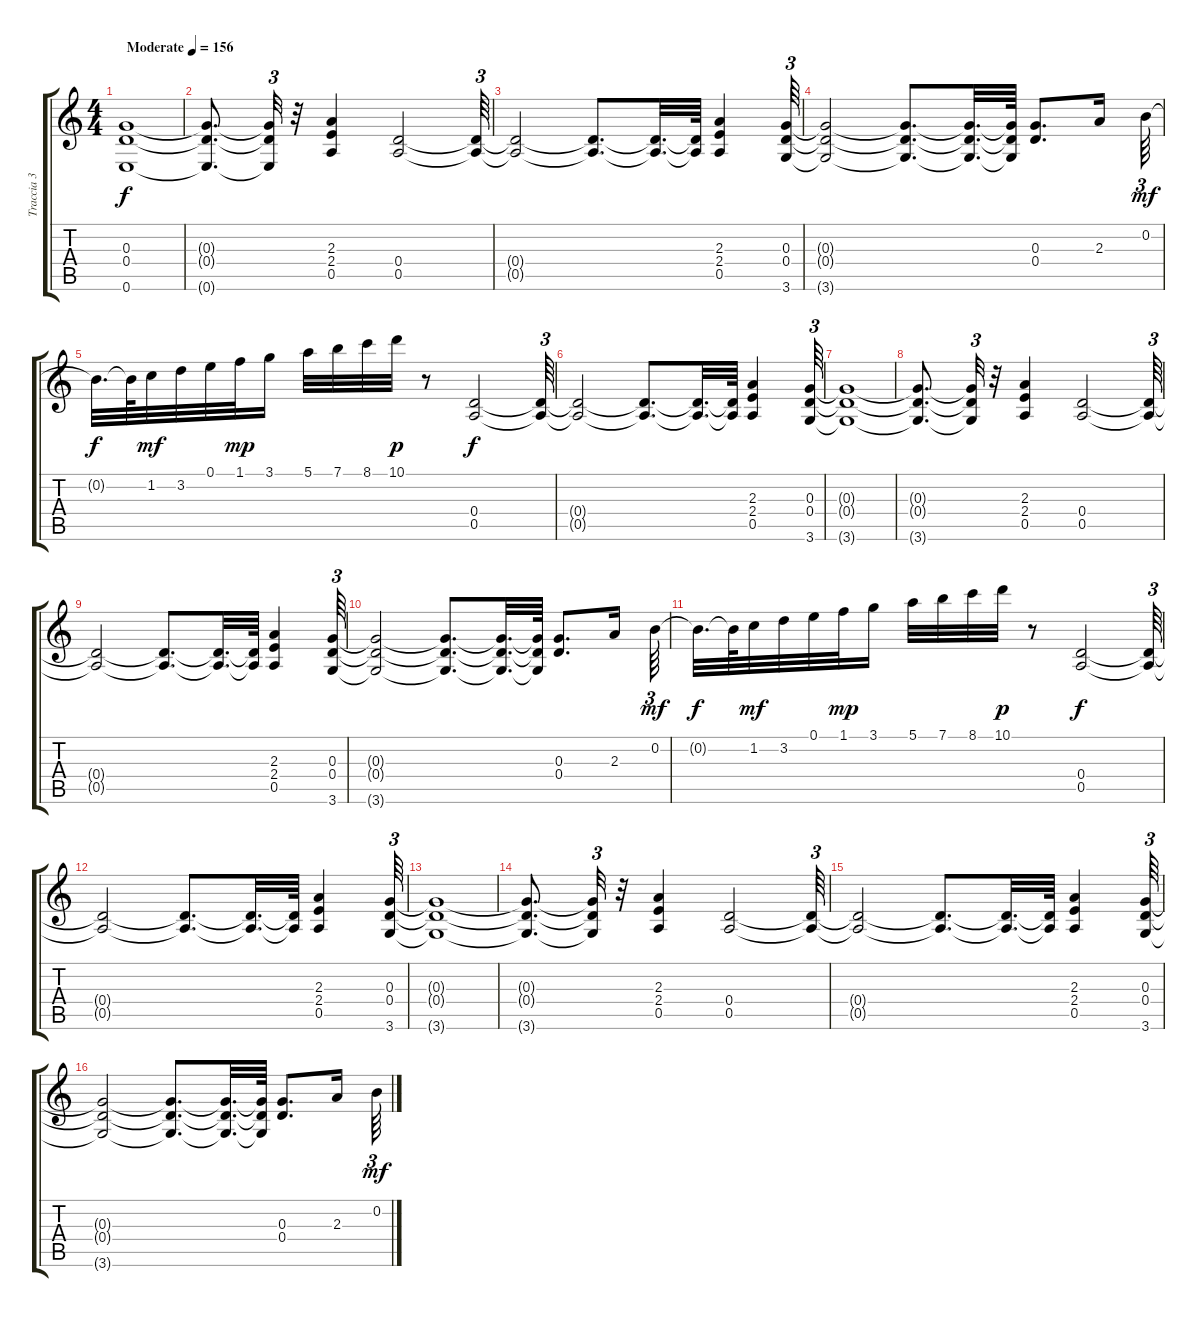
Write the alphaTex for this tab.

\track ("Traccia 3" "Traccia 3") {instrument distortionguitar}
\staff {score tabs}
\tuning (E4 B3 G3 D3 A2 E2) {hide}
\ts (4 4)
\tempo (156 "Moderate")
\clef g2
\ks c
(0.3 0.4 0.6).1{dy f instrument distortionguitar} |
(0.3{t} 0.4{t} 0.6{t}).8{d} (0.3{t} 0.4{t} 0.6{t}).32{tu (3 2)} r.32 (2.3 2.4 0.5).4 (0.4 0.5).2 (0.4{t} 0.5{t}).64{tu (3 2)} |
(0.4{t} 0.5{t}).2 (0.4{t} 0.5{t}).8{d} (0.4{t} 0.5{t}).32{d} (0.4{t} 0.5{t}).64 (2.3 2.4 0.5).4 (0.3 0.4 3.6).64{tu (3 2)} |
(0.3{t} 0.4{t} 3.6{t}).2 (0.3{t} 0.4{t} 3.6{t}).8{d} (0.3{t} 0.4{t} 3.6{t}).32{d} (0.3{t} 0.4{t} 3.6{t}).64 (0.3 0.4).8{d} 2.3.16 0.2.64{tu (3 2) dy mf} |
0.2{t}.32{d dy f} 0.2{t}.64 1.2.32{dy mf} 3.2.32 0.1.32 1.1.32{dy mp} 3.1.16 5.1.32 7.1.32 8.1.32 10.1.32{dy p} r.8 (0.4 0.5).2{dy f} (0.4{t} 0.5{t}).64{tu (3 2)} |
(0.4{t} 0.5{t}).2 (0.4{t} 0.5{t}).8{d} (0.4{t} 0.5{t}).32{d} (0.4{t} 0.5{t}).64 (2.3 2.4 0.5).4{volume 10} (0.3 0.4 3.6).64{tu (3 2) volume 10} |
(0.3{t} 0.4{t} 3.6{t}).1 |
(0.3{t} 0.4{t} 3.6{t}).8{d} (0.3{t} 0.4{t} 3.6{t}).32{tu (3 2)} r.32 (2.3 2.4 0.5).4{volume 10} (0.4 0.5).2 (0.4{t} 0.5{t}).64{tu (3 2)} |
(0.4{t} 0.5{t}).2 (0.4{t} 0.5{t}).8{d} (0.4{t} 0.5{t}).32{d} (0.4{t} 0.5{t}).64 (2.3 2.4 0.5).4{volume 9} (0.3 0.4 3.6).64{tu (3 2)} |
(0.3{t} 0.4{t} 3.6{t}).2 (0.3{t} 0.4{t} 3.6{t}).8{d} (0.3{t} 0.4{t} 3.6{t}).32{d} (0.3{t} 0.4{t} 3.6{t}).64 (0.3 0.4).8{d volume 8} 2.3.16{volume 8} 0.2.64{tu (3 2) dy mf} |
0.2{t}.32{d dy f} 0.2{t}.64 1.2.32{dy mf} 3.2.32 0.1.32 1.1.32{dy mp} 3.1.16 5.1.32{volume 8} 7.1.32 8.1.32 10.1.32{dy p} r.8 (0.4 0.5).2{dy f volume 8} (0.4{t} 0.5{t}).64{tu (3 2)} |
(0.4{t} 0.5{t}).2 (0.4{t} 0.5{t}).8{d} (0.4{t} 0.5{t}).32{d} (0.4{t} 0.5{t}).64 (2.3 2.4 0.5).4{volume 7} (0.3 0.4 3.6).64{tu (3 2) volume 7} |
(0.3{t} 0.4{t} 3.6{t}).1 |
(0.3{t} 0.4{t} 3.6{t}).8{d} (0.3{t} 0.4{t} 3.6{t}).32{tu (3 2)} r.32 (2.3 2.4 0.5).4{volume 6} (0.4 0.5).2{volume 6} (0.4{t} 0.5{t}).64{tu (3 2)} |
(0.4{t} 0.5{t}).2 (0.4{t} 0.5{t}).8{d} (0.4{t} 0.5{t}).32{d} (0.4{t} 0.5{t}).64 (2.3 2.4 0.5).4{volume 5} (0.3 0.4 3.6).64{tu (3 2) volume 4} |
(0.3{t} 0.4{t} 3.6{t}).2 (0.3{t} 0.4{t} 3.6{t}).8{d} (0.3{t} 0.4{t} 3.6{t}).32{d} (0.3{t} 0.4{t} 3.6{t}).64 (0.3 0.4).8{d volume 4} 2.3.16 0.2.64{tu (3 2) dy mf volume 4}
